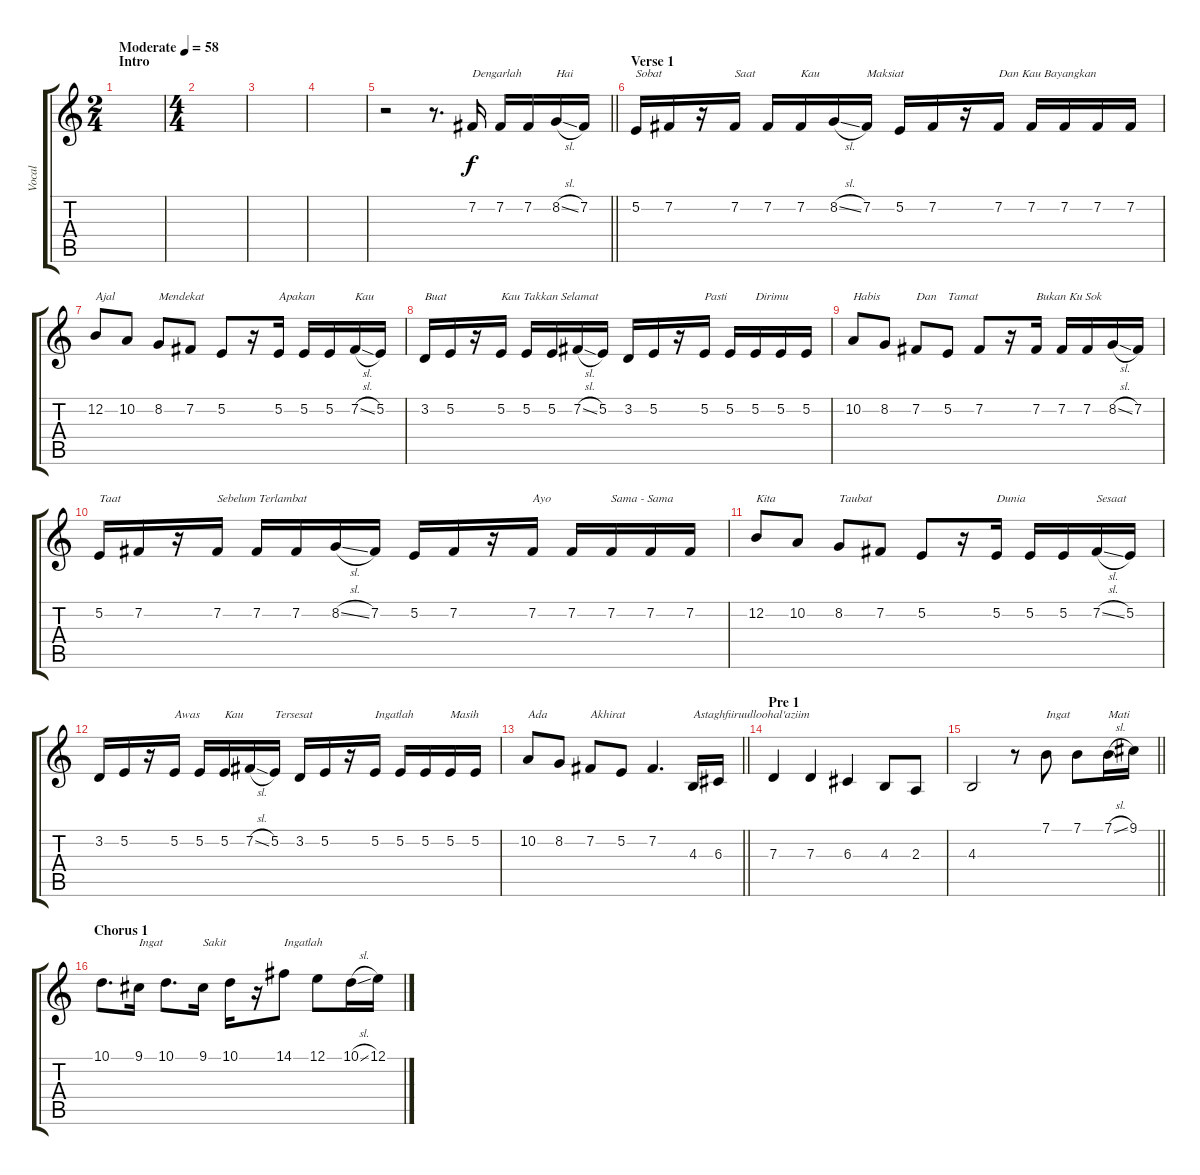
\track ("Vocal" "Vocal") {instrument violin}
\staff {score tabs}
\tuning (E4 B3 G3 D3 A2 E2) {hide}
\ts (2 4)
\section ("" "Intro")
\tempo (58 "Moderate")
\clef g2
\ks c
|
\ts (4 4)
|
|
|
\barLineRight lightlight
r.2 r.8{d} 7.2.16{txt "Dengarlah"} 7.2.16 7.2.16 8.2{sl}.16{txt "Hai"} 7.2.16 |
\section ("" "Verse 1")
5.2.16{txt "Sobat"} 7.2.16 r.16 7.2.16{txt "Saat"} 7.2.16 7.2.16{txt "Kau"} 8.2{sl}.16 7.2.16{txt "Maksiat"} 5.2.16 7.2.16 r.16 7.2.16{txt "Dan Kau Bayangkan"} 7.2.16 7.2.16 7.2.16 7.2.16 |
12.2.8{txt "Ajal"} 10.2.8 8.2.8{txt "Mendekat"} 7.2.8 5.2.8 r.16 5.2.16{txt "Apakan"} 5.2.16 5.2.16 7.2{sl}.16{txt "Kau"} 5.2.16 |
3.2.16{txt "Buat"} 5.2.16 r.16 5.2.16{txt "Kau Takkan Selamat"} 5.2.16 5.2.16 7.2{sl}.16 5.2.16 3.2.16 5.2.16 r.16 5.2.16{txt "Pasti"} 5.2.16 5.2.16{txt "Dirimu"} 5.2.16 5.2.16 |
10.2.8{txt "Habis"} 8.2.8 7.2.8{txt "Dan"} 5.2.8{txt "Tamat"} 7.2.8 r.16 7.2.16{txt "Bukan Ku Sok"} 7.2.16 7.2.16 8.2{sl}.16 7.2.16 |
5.2.16{txt "Taat"} 7.2.16 r.16 7.2.16{txt "Sebelum Terlambat"} 7.2.16 7.2.16 8.2{sl}.16 7.2.16 5.2.16 7.2.16 r.16 7.2.16{txt "Ayo"} 7.2.16 7.2.16{txt "Sama - Sama"} 7.2.16 7.2.16 |
12.2.8{txt "Kita"} 10.2.8 8.2.8{txt "Taubat"} 7.2.8 5.2.8 r.16 5.2.16{txt "Dunia"} 5.2.16 5.2.16 7.2{sl}.16{txt "Sesaat"} 5.2.16 |
3.2.16 5.2.16 r.16 5.2.16{txt "Awas"} 5.2.16 5.2.16{txt "Kau"} 7.2{sl}.16 5.2.16{txt "Tersesat"} 3.2.16 5.2.16 r.16 5.2.16{txt "Ingatlah"} 5.2.16 5.2.16 5.2.16{txt "Masih"} 5.2.16 |
\barLineRight lightlight
10.2.8{txt "Ada"} 8.2.8 7.2.8{txt "Akhirat"} 5.2.8 7.2.4{d} 4.3.16{txt "Astaghfiiruulloohal'aziim"} 6.3.16 |
\section ("" "Pre 1")
7.3.4 7.3.4 6.3.4 4.3.8 2.3.8 |
\barLineRight lightlight
4.3.2 r.8 7.1.8{txt "Ingat"} 7.1.8 7.1{sl}.16{txt "Mati"} 9.1.16 |
\section ("" "Chorus 1")
10.1.8{d} 9.1.16{txt "Ingat"} 10.1.8{d} 9.1.16{txt "Sakit"} 10.1.16 r.16 14.1.8{txt "Ingatlah"} 12.1.8 10.1{sl}.16 12.1.16
